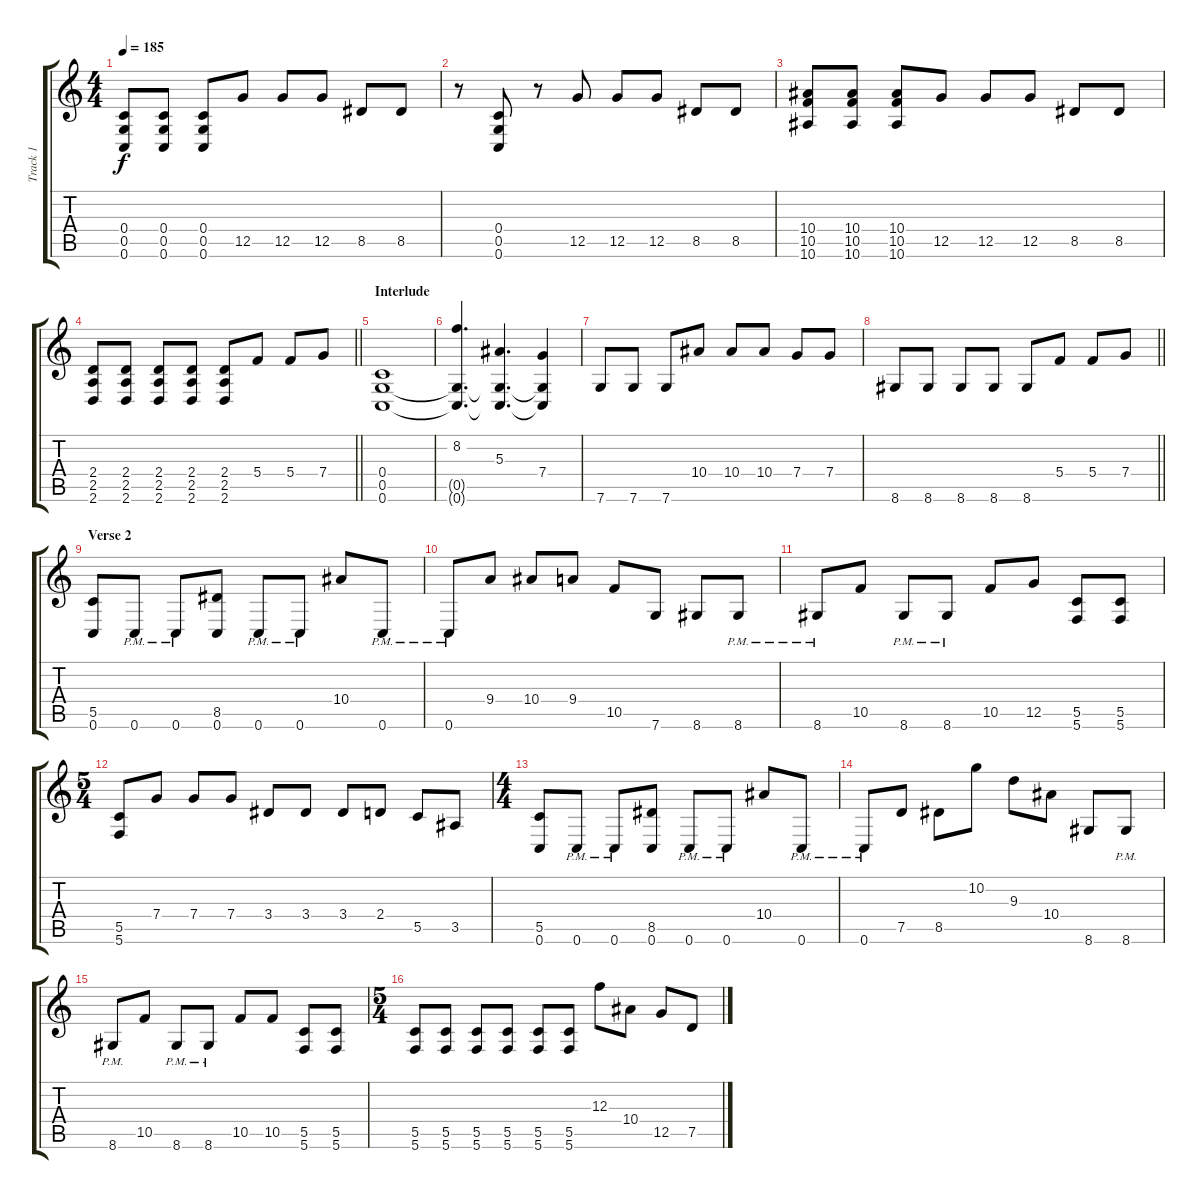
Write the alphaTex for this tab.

\track ("Track 1" "Track 1") {instrument distortionguitar}
\staff {score tabs}
\tuning (D4 A3 F3 C3 G2 C2) {hide}
\ts (4 4)
\tempo 185
\clef g2
\ks c
(0.4 0.5 0.6).8{dy f} (0.4 0.5 0.6).8 (0.4 0.5 0.6).8 12.5.8 12.5.8 12.5.8 8.5.8 8.5.8 |
r.8 (0.4 0.5 0.6).8 r.8 12.5.8 12.5.8 12.5.8 8.5.8 8.5.8 |
(10.4 10.5 10.6).8 (10.4 10.5 10.6).8 (10.4 10.5 10.6).8 12.5.8 12.5.8 12.5.8 8.5.8 8.5.8 |
\barLineRight lightlight
(2.4 2.5 2.6).8 (2.4 2.5 2.6).8 (2.4 2.5 2.6).8 (2.4 2.5 2.6).8 (2.4 2.5 2.6).8 5.4.8 5.4.8 7.4.8 |
\section ("" "Interlude")
(0.4 0.5 0.6).1 |
(8.2 0.5{t} 0.6{t}).4{d} (5.3 0.5{t} 0.6{t}).4{d} (7.4 0.5{t} 0.6{t}).4 |
7.6.8 7.6.8 7.6.8 10.4.8 10.4.8 10.4.8 7.4.8 7.4.8 |
\barLineRight lightlight
8.6.8 8.6.8 8.6.8 8.6.8 8.6.8 5.4.8 5.4.8 7.4.8 |
\section ("" "Verse 2")
(5.5 0.6).8 0.6{pm}.8 0.6{pm}.8 (8.5 0.6).8 0.6{pm}.8 0.6{pm}.8 10.4.8 0.6{pm}.8 |
0.6{pm}.8 9.4.8 10.4.8 9.4.8 10.5.8 7.6.8 8.6.8 8.6{pm}.8 |
8.6{pm}.8 10.5.8 8.6{pm}.8 8.6{pm}.8 10.5.8 12.5.8 (5.5 5.6).8 (5.5 5.6).8 |
\ts (5 4)
(5.5 5.6).8 7.4.8 7.4.8 7.4.8 3.4.8 3.4.8 3.4.8 2.4.8 5.5.8 3.5.8 |
\ts (4 4)
(5.5 0.6).8 0.6{pm}.8 0.6{pm}.8 (8.5 0.6).8 0.6{pm}.8 0.6{pm}.8 10.4.8 0.6{pm}.8 |
0.6{pm}.8 7.5.8 8.5.8 10.2.8 9.3.8 10.4.8 8.6.8 8.6{pm}.8 |
8.6{pm}.8 10.5.8 8.6{pm}.8 8.6{pm}.8 10.5.8 10.5.8 (5.5 5.6).8 (5.5 5.6).8 |
\ts (5 4)
(5.5 5.6).8 (5.5 5.6).8 (5.5 5.6).8 (5.5 5.6).8 (5.5 5.6).8 (5.5 5.6).8 12.3.8 10.4.8 12.5.8 7.5.8
